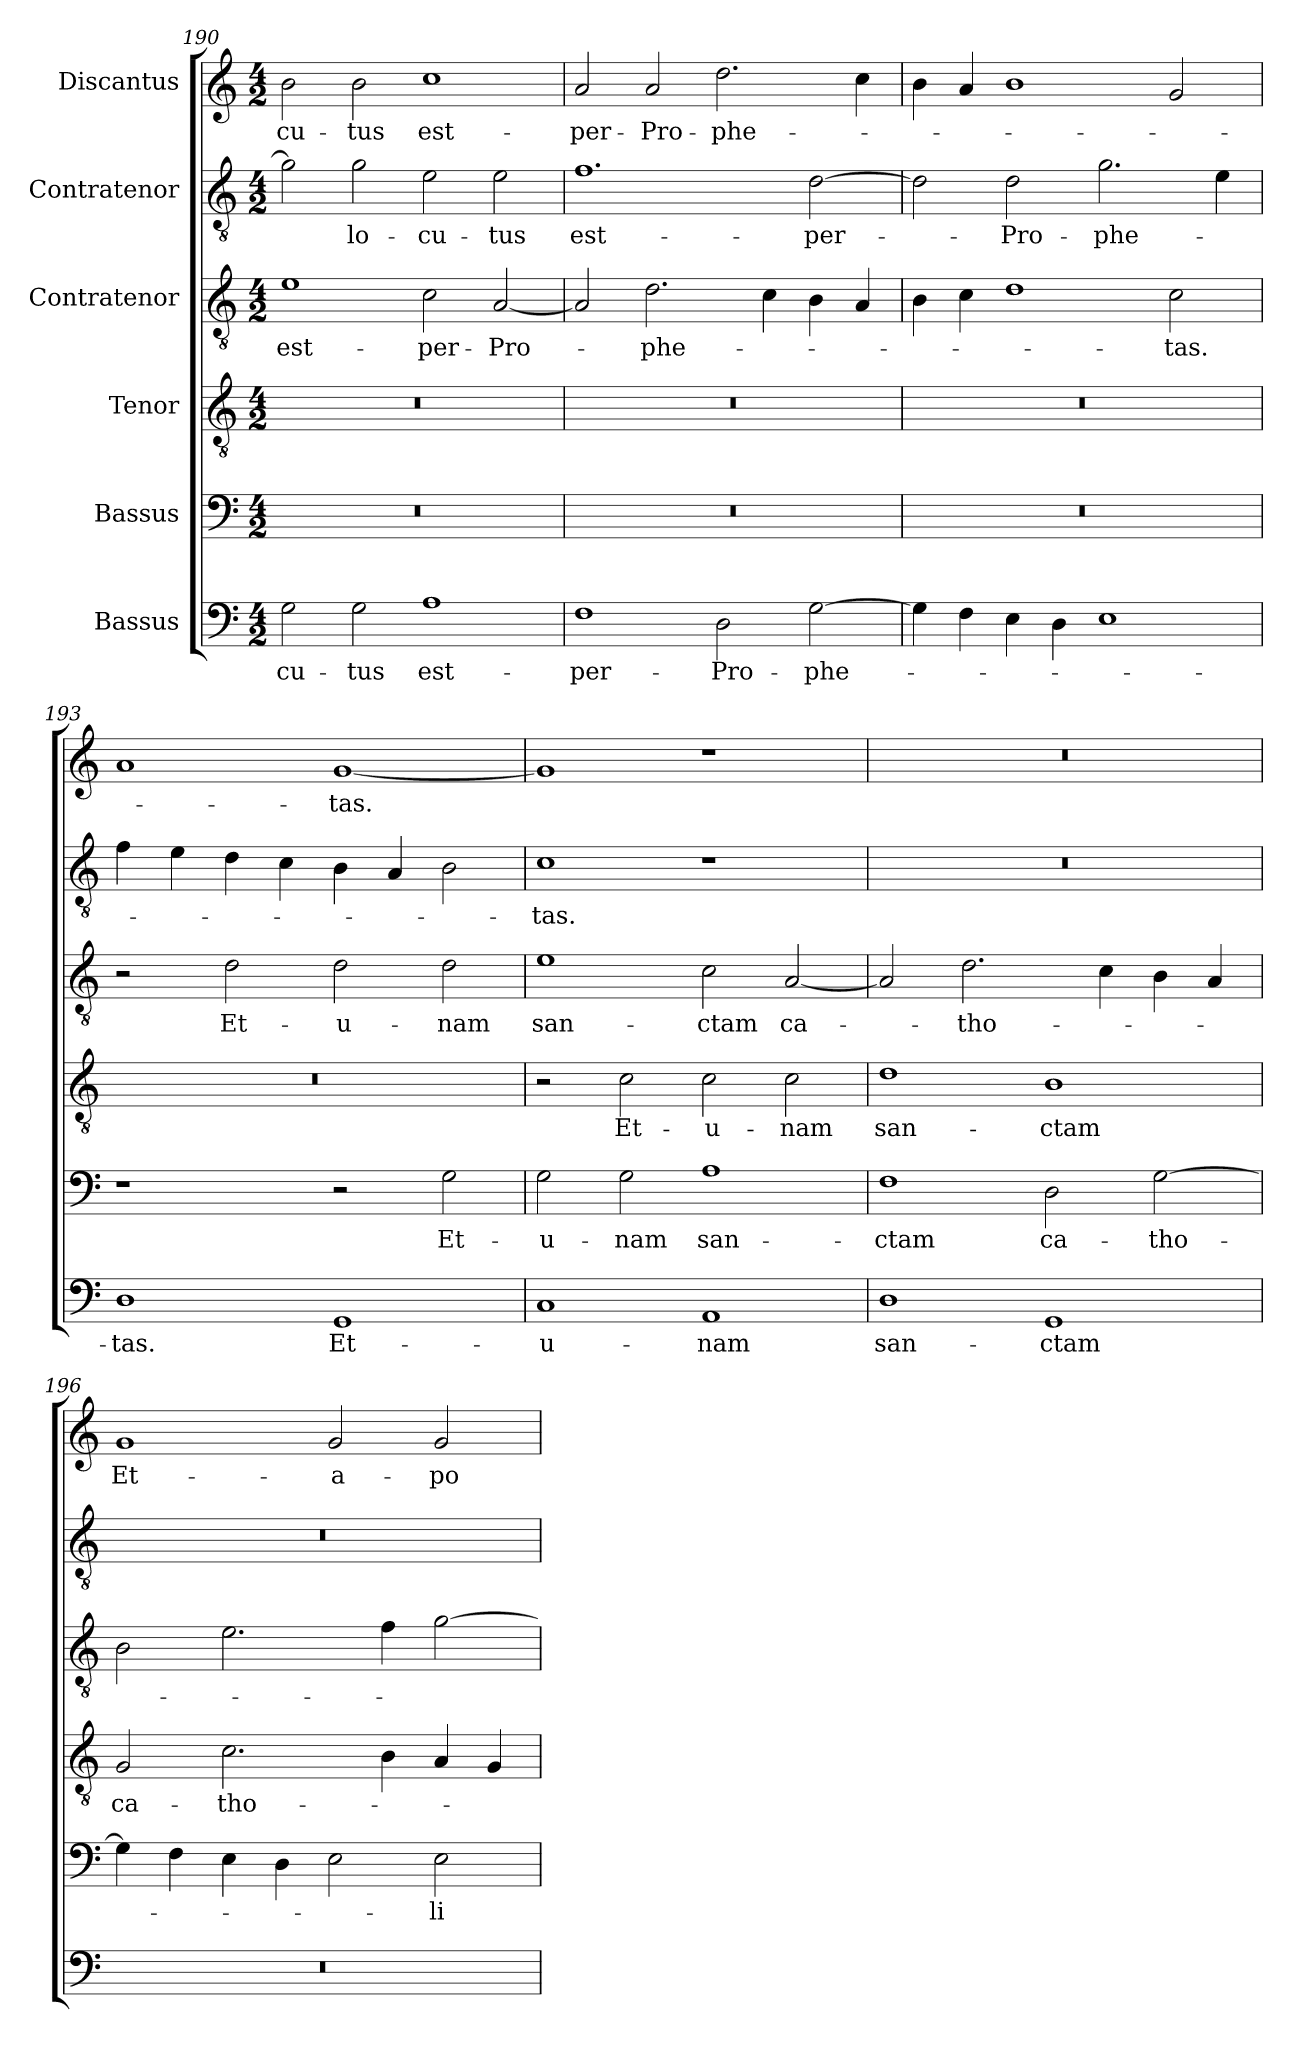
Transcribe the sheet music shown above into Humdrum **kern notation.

**kern	**text	**kern	**text	**kern	**text	**kern	**text	**kern	**text	**kern	**text
*part6	*part6	*part5	*part5	*part4	*part4	*part3	*part3	*part2	*part2	*part1	*part1
*staff6	*staff6	*staff5	*staff5	*staff4	*staff4	*staff3	*staff3	*staff2	*staff2	*staff1	*staff1
*I"Bassus	*	*I"Bassus	*	*I"Tenor	*	*I"Contratenor	*	*I"Contratenor	*	*I"Discantus	*
*clefF4	*	*clefF4	*	*clefGv2	*	*clefGv2	*	*clefGv2	*	*clefG2	*
*k[]	*	*k[]	*	*k[]	*	*k[]	*	*k[]	*	*k[]	*
*M4/2	*	*M4/2	*	*M4/2	*	*M4/2	*	*M4/2	*	*M4/2	*
=190	=190	=190	=190	=190	=190	=190	=190	=190	=190	=190	=190
2G\	-cu-	0r	.	0r	.	1e\	est-	2g\]	.	2b\	-cu-
2G\	-tus	.	.	.	.	.	.	2g\	lo-	2b\	-tus
1A\	est-	.	.	.	.	2c\	per-	2e\	-cu-	1cc\	est-
.	.	.	.	.	.	[2A/	Pro-	2e\	-tus	.	.
=191	=191	=191	=191	=191	=191	=191	=191	=191	=191	=191	=191
1F\	per-	0r	.	0r	.	2A/]	.	1.f\	est-	2a/	per-
.	.	.	.	.	.	2.d\	-phe-	.	.	2a/	Pro-
2D\	Pro-	.	.	.	.	.	.	.	.	2.dd\	-phe-
.	.	.	.	.	.	4c\	.	.	.	.	.
[2G\	-phe-	.	.	.	.	4B\	.	[2d\	per-	.	.
.	.	.	.	.	.	4A/	.	.	.	4cc\	.
=192	=192	=192	=192	=192	=192	=192	=192	=192	=192	=192	=192
4G\]	.	0r	.	0r	.	4B\	.	2d\]	.	4b\	.
4F\	.	.	.	.	.	4c\	.	.	.	4a/	.
4E\	.	.	.	.	.	1d\	.	2d\	Pro-	1b\	.
4D\	.	.	.	.	.	.	.	.	.	.	.
1E\	.	.	.	.	.	.	.	2.g\	-phe-	.	.
.	.	.	.	.	.	2c\	-tas.	.	.	2g/	.
.	.	.	.	.	.	.	.	4e\	.	.	.
=193	=193	=193	=193	=193	=193	=193	=193	=193	=193	=193	=193
1D\	-tas.	1r	.	0r	.	2r	.	4f\	.	1a/	.
.	.	.	.	.	.	.	.	4e\	.	.	.
.	.	.	.	.	.	2d\	Et-	4d\	.	.	.
.	.	.	.	.	.	.	.	4c\	.	.	.
1GG/	Et-	2r	.	.	.	2d\	u-	4B\	.	[1g/	-tas.
.	.	.	.	.	.	.	.	4A/	.	.	.
.	.	2G\	Et-	.	.	2d\	-nam	2B\	.	.	.
=194	=194	=194	=194	=194	=194	=194	=194	=194	=194	=194	=194
1C/	u-	2G\	u-	2r	.	1e\	san-	1c\	-tas.	1g/]	.
.	.	2G\	-nam	2c\	Et-	.	.	.	.	.	.
1AA/	-nam	1A\	san-	2c\	u-	2c\	-ctam	1r	.	1r	.
.	.	.	.	2c\	-nam	[2A/	ca-	.	.	.	.
=195	=195	=195	=195	=195	=195	=195	=195	=195	=195	=195	=195
1D\	san-	1F\	-ctam	1d\	san-	2A/]	.	0r	.	0r	.
.	.	.	.	.	.	2.d\	-tho-	.	.	.	.
1GG/	-ctam	2D\	ca-	1B\	-ctam	.	.	.	.	.	.
.	.	.	.	.	.	4c\	.	.	.	.	.
.	.	[2G\	-tho-	.	.	4B\	.	.	.	.	.
.	.	.	.	.	.	4A/	.	.	.	.	.
=196	=196	=196	=196	=196	=196	=196	=196	=196	=196	=196	=196
0r	.	4G\]	.	2G/	ca-	2B\	.	0r	.	1g/	Et-
.	.	4F\	.	.	.	.	.	.	.	.	.
.	.	4E\	.	2.c\	-tho-	2.e\	.	.	.	.	.
.	.	4D\	.	.	.	.	.	.	.	.	.
.	.	2E\	.	.	.	.	.	.	.	2g/	a-
.	.	.	.	4B\	.	4f\	.	.	.	.	.
.	.	2E\	-li-	4A/	.	[2g\	.	.	.	2g/	-po-
.	.	.	.	4G/	.	.	.	.	.	.	.
=	=	=	=	=	=	=	=	=	=	=	=
*-	*-	*-	*-	*-	*-	*-	*-	*-	*-	*-	*-
